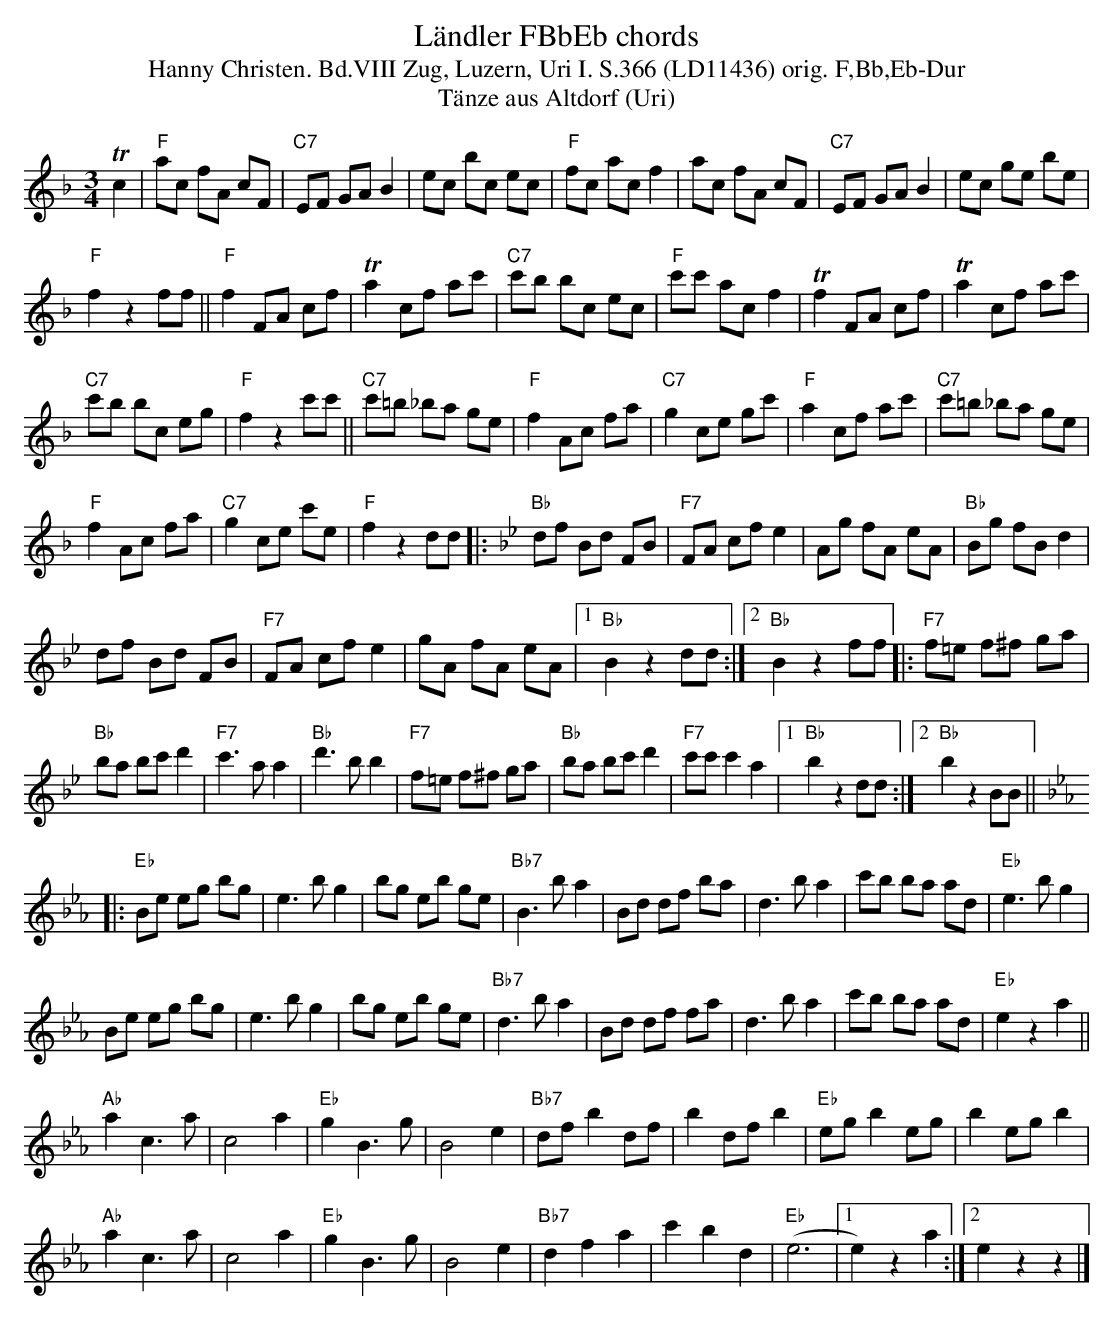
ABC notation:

X:1
T: L\"andler FBbEb chords
T:Hanny Christen. Bd.VIII Zug, Luzern, Uri I. S.366 (LD11436) orig. F,Bb,Eb-Dur
T: T\"anze aus Altdorf (Uri)
M:3/4
L:1/8
K:F %%MIDI gchordon
Tc2 | "F"ac fA cF | "C7"EF GA B2 | ec bc ec | "F"fc acf2 | ac fA cF | "C7"EF GA B2 | ec ge be |
"F"f2z2ff || "F"f2 FA cf | Ta2 cf ac' | "C7"c'b bc ec | "F"c'c' ac f2 | Tf2 FA cf | Ta2 cf ac' |
"C7"c'b bc eg | "F"f2z2 c'c' || "C7"c'=b _ba ge | "F"f2Ac fa | "C7"g2 ce gc' | "F"a2 cf ac' | "C7"c'=b _ba ge |
"F"f2 Ac fa | "C7"g2 ce c'e | "F"f2z2dd |: [K:Bb] "Bb"df Bd FB | "F7"FA cf e2 | Ag fA eA | "Bb"Bg fB d2 |
df Bd FB | "F7"FA cfe2 | gA fA eA |1 "Bb"B2z2dd :|2 "Bb"B2z2ff |: "F7"f=e f^f ga |
"Bb"ba bc' d'2 | "F7"c'3aa2 | "Bb"d'3bb2 | "F7"f=e f^f ga | "Bb"ba bc' d'2 | "F7"c'c' c'2a2 |1 "Bb"b2z2dd :|2 "Bb"b2z2BB ||  [K:Eb]
|: "Eb"Be eg bg | e3bg2 | bg eb ge | "Bb7"B3ba2 | Bd df ba | d3ba2 | c'b ba ad | "Eb"e3bg2 |
Be eg bg | e3bg2 | bg eb ge | "Bb7"d3ba2 | Bd df fa | d3ba2 | c'b ba ad | "Eb"e2z2a2 ||
"Ab"a2c3a | c4a2 | "Eb"g2B3g | B4e2 | "Bb7"df b2df | b2dfb2 | "Eb"egb2eg | b2egb2 |
"Ab"a2c3a | c4a2 | "Eb"g2B3g | B4e2 | "Bb7"d2f2a2 | c'2b2d2 | "Eb"(e6 |1 e2)z2a2 :|2 e2z2z2 |]
